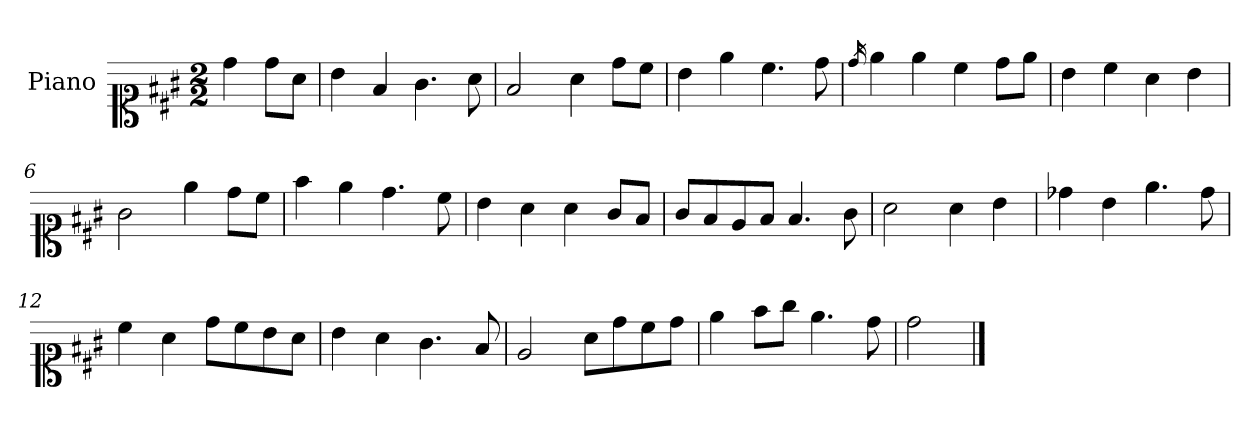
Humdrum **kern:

**kern
*part1
*staff1
*I"Piano
*I'Pno.
*clefC1
*k[f#c#g#]
*M2/2
=
4dd\
8dd\L
8a\J
=1
4b\
4f#/
4.g#\
8a\
=2
2f#/
4a\
8dd\L
8cc#\J
=3
4b\
4ee\
4.cc#\
8dd\
=4
16qdd/
4ee\
4ee\
4cc#\
8dd\L
8ee\J
=5
4b\
4cc#\
4a\
4b\
=6
2g#\
4ee\
8dd\L
8cc#\J
=7
4ff#\
4ee\
4.dd\
8cc#\
=8
4b\
4a\
4a\
8g#/L
8f#/J
=9
8g#/L
8f#/
8e/
8f#/J
4.f#/
8g#\
=10
2a\
4a\
4b\
=11
4dd-X\
4b\
4.ee\
8dd-\
=12
4cc#\
4a\
8dd\L
8cc#\
8b\
8a\J
=13
4b\
4a\
4.g#\
8f#/
=14
2e/
8a\L
8dd\
8cc#\
8dd\J
=15
4ee\
8ff#\L
8gg#\J
4.ee\
8dd\
=16
2dd\
==
*-
